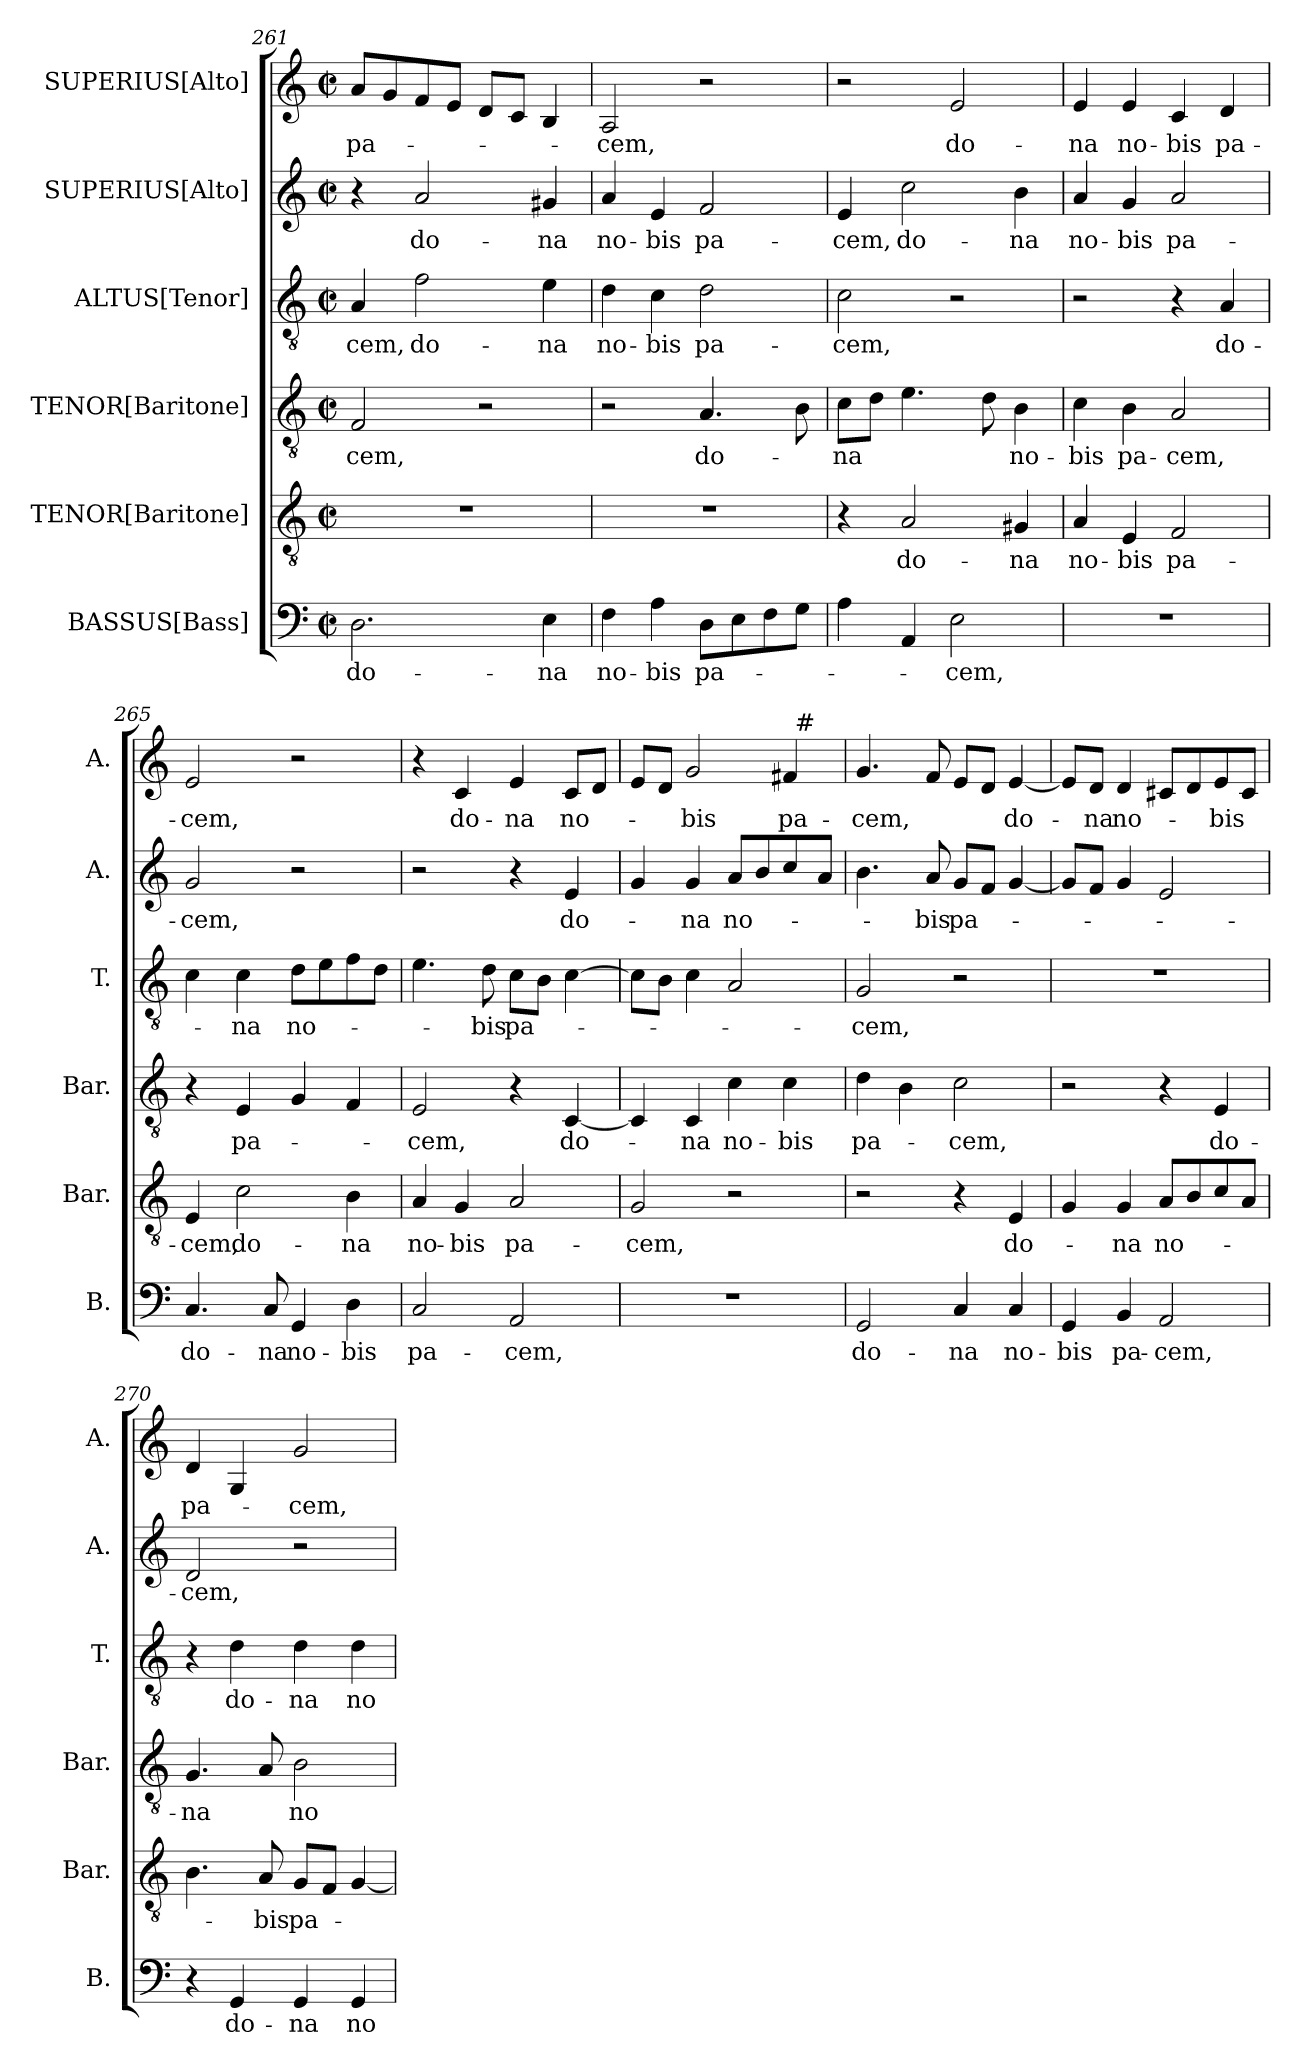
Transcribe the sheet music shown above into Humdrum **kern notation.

**kern	**text	**kern	**text	**kern	**text	**kern	**text	**kern	**text	**kern	**text
*part6	*part6	*part5	*part5	*part4	*part4	*part3	*part3	*part2	*part2	*part1	*part1
*staff6	*staff6	*staff5	*staff5	*staff4	*staff4	*staff3	*staff3	*staff2	*staff2	*staff1	*staff1
*I"BASSUS[Bass]	*	*I"TENOR[Baritone]	*	*I"TENOR[Baritone]	*	*I"ALTUS[Tenor]	*	*I"SUPERIUS[Alto]	*	*I"SUPERIUS[Alto]	*
*I'B.	*	*I'Bar.	*	*I'Bar.	*	*I'T.	*	*I'A.	*	*I'A.	*
*clefF4	*	*clefGv2	*	*clefGv2	*	*clefGv2	*	*clefG2	*	*clefG2	*
*	*	*ITrd7c12	*	*ITrd7c12	*	*ITrd7c12	*	*	*	*	*
*k[]	*	*k[]	*	*k[]	*	*k[]	*	*k[]	*	*k[]	*
*C:	*	*C:	*	*C:	*	*C:	*	*C:	*	*C:	*
*M2/2	*	*M2/2	*	*M2/2	*	*M2/2	*	*M2/2	*	*M2/2	*
*met(c|)	*	*met(c|)	*	*met(c|)	*	*met(c|)	*	*met(c|)	*	*met(c|)	*
=261	=261	=261	=261	=261	=261	=261	=261	=261	=261	=261	=261
!	!LO:LY:b	!	!	!	!LO:LY:b	!	!LO:LY:b	!	!	!	!LO:LY:b
2.D\	do-	1r	.	2FF/	-cem,	4AA/	-cem,	4r	.	8a/L	pa-
.	.	.	.	.	.	.	.	.	.	8g/	.
!	!	!	!	!	!	!	!LO:LY:b	!	!LO:LY:b	!	!
.	.	.	.	.	.	2F\	do-	2a/	do-	8f/	.
.	.	.	.	.	.	.	.	.	.	8e/J	.
.	.	.	.	2r	.	.	.	.	.	8d/L	.
.	.	.	.	.	.	.	.	.	.	8c/J	.
!	!LO:LY:b	!	!	!	!	!	!LO:LY:b	!	!LO:LY:b	!	!
4E\	-na	.	.	.	.	4E\	-na	4g#X/	-na	4B/	.
=262	=262	=262	=262	=262	=262	=262	=262	=262	=262	=262	=262
!	!LO:LY:b	!	!	!	!	!	!LO:LY:b	!	!LO:LY:b	!	!LO:LY:b
4F\	no-	1r	.	2r	.	4D\	no-	4a/	no-	2A/	-cem,
!	!LO:LY:b	!	!	!	!	!	!LO:LY:b	!	!LO:LY:b	!	!
4A\	-bis	.	.	.	.	4C\	-bis	4e/	-bis	.	.
!	!LO:LY:b	!	!	!	!LO:LY:b	!	!LO:LY:b	!	!LO:LY:b	!	!
8D\L	pa-	.	.	4.AA/	do-	2D\	pa-	2f/	pa-	2r	.
8E\	.	.	.	.	.	.	.	.	.	.	.
8F\	.	.	.	.	.	.	.	.	.	.	.
8G\J	.	.	.	8BB\	.	.	.	.	.	.	.
=263	=263	=263	=263	=263	=263	=263	=263	=263	=263	=263	=263
!	!	!	!	!	!LO:LY:b	!	!LO:LY:b	!	!LO:LY:b	!	!
4A\	.	4r	.	8C\L	-na	2C\	-cem,	4e/	-cem,	2r	.
.	.	.	.	8D\J	.	.	.	.	.	.	.
!	!	!	!LO:LY:b	!	!	!	!	!	!LO:LY:b	!	!
4AA/	.	2AA/	do-	4.E\	.	.	.	2cc\	do-	.	.
!	!LO:LY:b	!	!	!	!	!	!	!	!	!	!LO:LY:b
2E\	-cem,	.	.	.	.	2r	.	.	.	2e/	do-
.	.	.	.	8D\	.	.	.	.	.	.	.
!	!	!	!LO:LY:b	!	!LO:LY:b	!	!	!	!LO:LY:b	!	!
.	.	4GG#X/	-na	4BB\	no-	.	.	4b\	-na	.	.
=264	=264	=264	=264	=264	=264	=264	=264	=264	=264	=264	=264
!	!	!	!LO:LY:b	!	!LO:LY:b	!	!	!	!LO:LY:b	!	!LO:LY:b
1r	.	4AA/	no-	4C\	-bis	2r	.	4a/	no-	4e/	-na
!	!	!	!LO:LY:b	!	!LO:LY:b	!	!	!	!LO:LY:b	!	!LO:LY:b
.	.	4EE/	-bis	4BB\	pa-	.	.	4g/	-bis	4e/	no-
!	!	!	!LO:LY:b	!	!LO:LY:b	!	!	!	!LO:LY:b	!	!LO:LY:b
.	.	2FF/	pa-	2AA/	-cem,	4r	.	2a/	pa-	4c/	-bis
!	!	!	!	!	!	!	!LO:LY:b	!	!	!	!LO:LY:b
.	.	.	.	.	.	4AA/	do-	.	.	4d/	pa-
=265	=265	=265	=265	=265	=265	=265	=265	=265	=265	=265	=265
!	!LO:LY:b	!	!LO:LY:b	!	!	!	!	!	!LO:LY:b	!	!LO:LY:b
4.C/	do-	4EE/	-cem,	4r	.	4C\	.	2g/	-cem,	2e/	-cem,
!	!	!	!LO:LY:b	!	!LO:LY:b	!	!LO:LY:b	!	!	!	!
.	.	2C\	do-	4EE/	pa-	4C\	-na	.	.	.	.
!	!LO:LY:b	!	!	!	!	!	!	!	!	!	!
8C/	-na	.	.	.	.	.	.	.	.	.	.
!	!LO:LY:b	!	!	!	!	!	!LO:LY:b	!	!	!	!
4GG/	no-	.	.	4GG/	.	8D\L	no-	2r	.	2r	.
.	.	.	.	.	.	8E\	.	.	.	.	.
!	!LO:LY:b	!	!LO:LY:b	!	!	!	!	!	!	!	!
4D\	-bis	4BB\	-na	4FF/	.	8F\	.	.	.	.	.
.	.	.	.	.	.	8D\J	.	.	.	.	.
!!LO:PB:g=z
=266	=266	=266	=266	=266	=266	=266	=266	=266	=266	=266	=266
!	!LO:LY:b	!	!LO:LY:b	!	!LO:LY:b	!	!	!	!	!	!
2C/	pa-	4AA/	no-	2EE/	-cem,	4.E\	.	2r	.	4r	.
!	!	!	!LO:LY:b	!	!	!	!	!	!	!	!LO:LY:b
.	.	4GG/	-bis	.	.	.	.	.	.	4c/	do-
!	!	!	!	!	!	!	!LO:LY:b	!	!	!	!
.	.	.	.	.	.	8D\	-bis	.	.	.	.
!	!LO:LY:b	!	!LO:LY:b	!	!	!	!LO:LY:b	!	!	!	!LO:LY:b
2AA/	-cem,	2AA/	pa-	4r	.	8C\L	pa-	4r	.	4e/	-na
.	.	.	.	.	.	8BB\J	.	.	.	.	.
!	!	!	!	!	!LO:LY:b	!	!	!	!LO:LY:b	!	!LO:LY:b
.	.	.	.	[<4CC/	do-	[>4C\	.	4e/	do-	8c/L	no-
.	.	.	.	.	.	.	.	.	.	8d/J	.
=267	=267	=267	=267	=267	=267	=267	=267	=267	=267	=267	=267
!	!	!	!LO:LY:b	!	!	!	!	!	!	!	!
*	*	*	*	*	*	*	*	*	*	*^	*
1r	.	2GG/	-cem,	4CC/]	.	8C\L]	.	4g/	.	8e/L	2ryy	.
.	.	.	.	.	.	8BB\J	.	.	.	8d/J	.	.
!	!	!	!	!	!LO:LY:b	!	!	!	!LO:LY:b	!	!	!LO:LY:b
.	.	.	.	4CC/	-na	4C\	.	4g/	-na	2g/	.	-bis
!	!	!	!	!	!LO:LY:b	!	!	!	!LO:LY:b	!	!	!
.	.	2r	.	4C\	no-	2AA/	.	8a/L	no-	.	4ryy	.
.	.	.	.	.	.	.	.	8b/	.	.	.	.
!	!	!	!	!	!LO:LY:b	!	!	!	!	!	!	!LO:LY:b
.	.	.	.	4C\	-bis	.	.	8cc/	.	4f#/	32ryy	pa-
!	!	!	!	!	!	!	!	!	!	!	!LO:TX:a:t=#	!
.	.	.	.	.	.	.	.	.	.	.	8..ryy	.
.	.	.	.	.	.	.	.	8a/J	.	.	.	.
=268	=268	=268	=268	=268	=268	=268	=268	=268	=268	=268	=268	=268
!	!LO:LY:b	!	!	!	!LO:LY:b	!	!LO:LY:b	!	!	!	!	!LO:LY:b
*	*	*	*	*	*	*	*	*	*	*v	*v	*
2GG/	do-	2r	.	4D\	pa-	2GG/	-cem,	4.b\	.	4.g/	-cem,
.	.	.	.	4BB\	.	.	.	.	.	.	.
!	!	!	!	!	!	!	!	!	!LO:LY:b	!	!
.	.	.	.	.	.	.	.	8a/	-bis	8f/	.
!	!LO:LY:b	!	!	!	!LO:LY:b	!	!	!	!LO:LY:b	!	!
4C/	-na	4r	.	2C\	-cem,	2r	.	8g/L	pa-	8e/L	.
.	.	.	.	.	.	.	.	8f/J	.	8d/J	.
!	!LO:LY:b	!	!LO:LY:b	!	!	!	!	!	!	!	!LO:LY:b
4C/	no-	4EE/	do-	.	.	.	.	[<4g/	.	[<4e/	do-
=269	=269	=269	=269	=269	=269	=269	=269	=269	=269	=269	=269
!	!LO:LY:b	!	!	!	!	!	!	!	!	!	!
4GG/	-bis	4GG/	.	2r	.	1r	.	8g/L]	.	8e/L]	.
!	!	!	!	!	!	!	!	!	!	!	!LO:LY:b
.	.	.	.	.	.	.	.	8f/J	.	8d/J	-na
!	!LO:LY:b	!	!LO:LY:b	!	!	!	!	!	!	!	!LO:LY:b
4BB/	pa-	4GG/	-na	.	.	.	.	4g/	.	4d/	no-
!	!LO:LY:b	!	!LO:LY:b	!	!	!	!	!	!	!	!
2AA/	-cem,	8AA/L	no-	4r	.	.	.	2e/	.	8c#X/L	.
.	.	8BB/	.	.	.	.	.	.	.	8d/	.
!	!	!	!	!	!LO:LY:b	!	!	!	!	!	!LO:LY:b
.	.	8C/	.	4EE/	do-	.	.	.	.	8e/	-bis
.	.	8AA/J	.	.	.	.	.	.	.	8c#/J	.
!!LO:LB:g=z
=270	=270	=270	=270	=270	=270	=270	=270	=270	=270	=270	=270
!	!	!	!	!	!LO:LY:b	!	!	!	!LO:LY:b	!	!LO:LY:b
4r	.	4.BB\	.	4.GG/	-na	4r	.	2d/	-cem,	4d/	pa-
!	!LO:LY:b	!	!	!	!	!	!LO:LY:b	!	!	!	!
4GG/	do-	.	.	.	.	4D\	do-	.	.	4G/	.
!	!	!	!LO:LY:b	!	!	!	!	!	!	!	!
.	.	8AA/	-bis	8AA/	.	.	.	.	.	.	.
!	!LO:LY:b	!	!LO:LY:b	!	!LO:LY:b	!	!LO:LY:b	!	!	!	!LO:LY:b
4GG/	-na	8GG/L	pa-	2BB\	no-	4D\	-na	2r	.	2g/	-cem,
.	.	8FF/J	.	.	.	.	.	.	.	.	.
!	!LO:LY:b	!	!	!	!	!	!LO:LY:b	!	!	!	!
4GG/	no-	[<4GG/	.	.	.	4D\	no-	.	.	.	.
=	=	=	=	=	=	=	=	=	=	=	=
*-	*-	*-	*-	*-	*-	*-	*-	*-	*-	*-	*-
